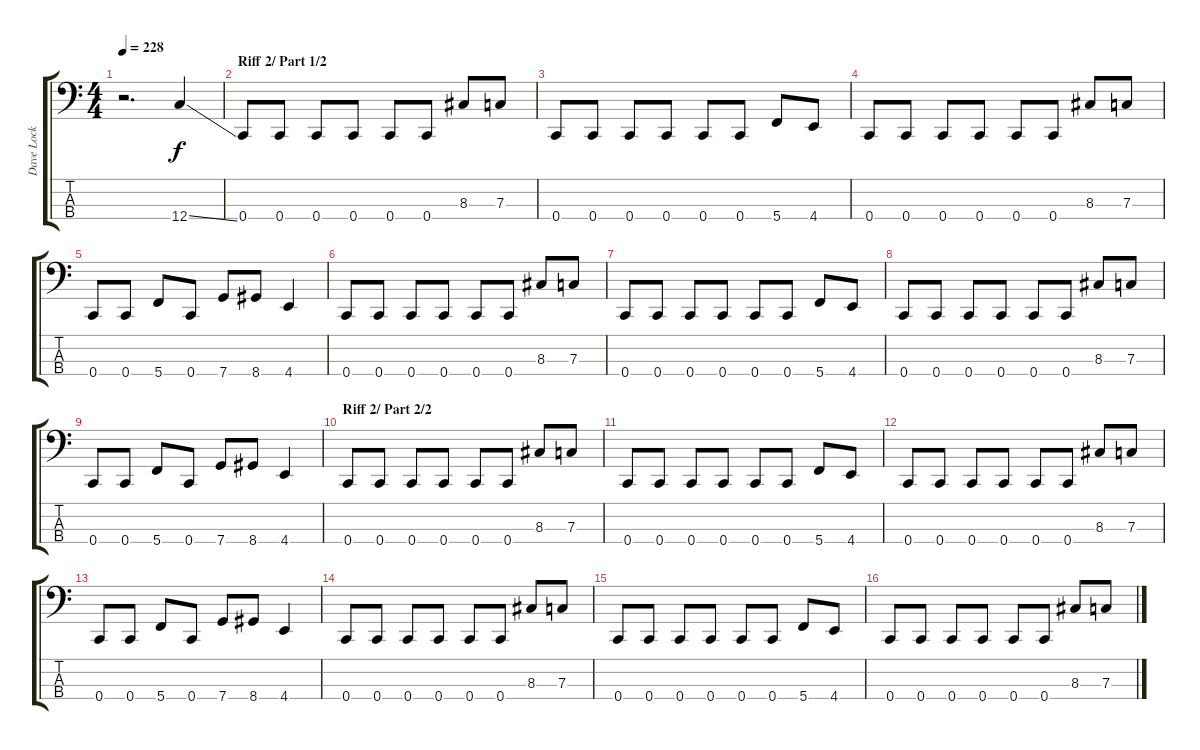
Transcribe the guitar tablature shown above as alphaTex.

\track ("Dave Lock (Bass)" "Dave Lock ") {instrument electricbasspick}
\staff {score tabs}
\tuning (Eb2 Bb1 F1 C1) {hide}
\ts (4 4)
\tempo 228
\clef f4
\ks c
r.2{d dy f} 12.4{ss}.4 |
\section ("" "Riff 2/ Part 1/2")
0.4.8 0.4.8 0.4.8 0.4.8 0.4.8 0.4.8 8.3.8 7.3.8 |
0.4.8 0.4.8 0.4.8 0.4.8 0.4.8 0.4.8 5.4.8 4.4.8 |
0.4.8 0.4.8 0.4.8 0.4.8 0.4.8 0.4.8 8.3.8 7.3.8 |
0.4.8 0.4.8 5.4.8 0.4.8 7.4.8 8.4.8 4.4.4 |
0.4.8 0.4.8 0.4.8 0.4.8 0.4.8 0.4.8 8.3.8 7.3.8 |
0.4.8 0.4.8 0.4.8 0.4.8 0.4.8 0.4.8 5.4.8 4.4.8 |
0.4.8 0.4.8 0.4.8 0.4.8 0.4.8 0.4.8 8.3.8 7.3.8 |
0.4.8 0.4.8 5.4.8 0.4.8 7.4.8 8.4.8 4.4.4 |
\section ("" "Riff 2/ Part 2/2")
0.4.8 0.4.8 0.4.8 0.4.8 0.4.8 0.4.8 8.3.8 7.3.8 |
0.4.8 0.4.8 0.4.8 0.4.8 0.4.8 0.4.8 5.4.8 4.4.8 |
0.4.8 0.4.8 0.4.8 0.4.8 0.4.8 0.4.8 8.3.8 7.3.8 |
0.4.8 0.4.8 5.4.8 0.4.8 7.4.8 8.4.8 4.4.4 |
0.4.8 0.4.8 0.4.8 0.4.8 0.4.8 0.4.8 8.3.8 7.3.8 |
0.4.8 0.4.8 0.4.8 0.4.8 0.4.8 0.4.8 5.4.8 4.4.8 |
0.4.8 0.4.8 0.4.8 0.4.8 0.4.8 0.4.8 8.3.8 7.3.8
